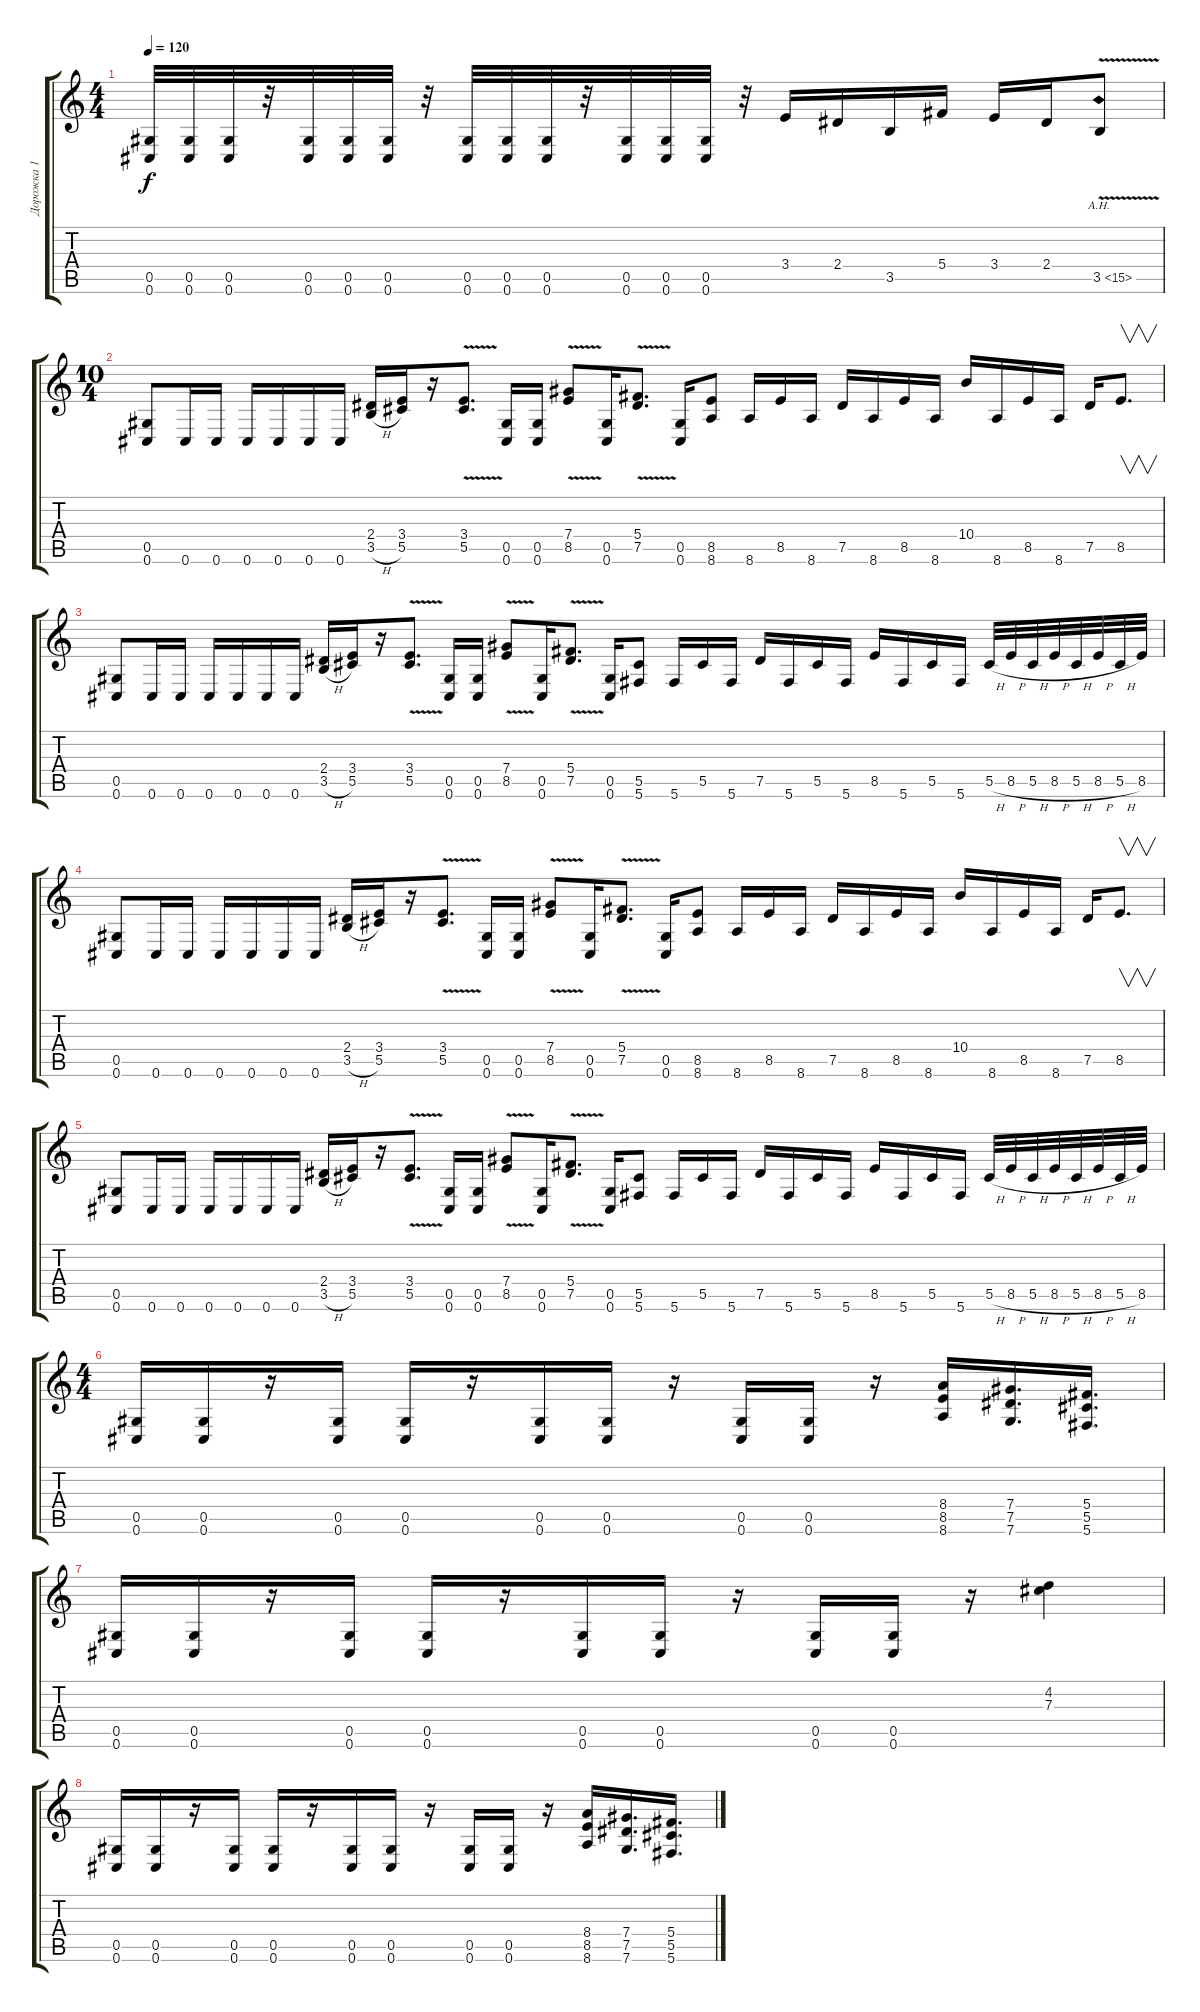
\track ("Дорожка 1" "Дорожка 1") {instrument distortionguitar}
\staff {score tabs}
\tuning (Eb4 Bb3 Gb3 Db3 Ab2 Db2) {hide}
\ts (4 4)
\tempo 120
\clef g2
\ks c
(0.5 0.6).32{dy f instrument distortionguitar} (0.5 0.6).32 (0.5 0.6).32 r.32 (0.5 0.6).32 (0.5 0.6).32 (0.5 0.6).32 r.32 (0.5 0.6).32 (0.5 0.6).32 (0.5 0.6).32 r.32 (0.5 0.6).32 (0.5 0.6).32 (0.5 0.6).32 r.32 3.4.16 2.4.16 3.5.16 5.4.16 3.4.16 2.4.16 3.5{ah 12 v}.8{instrument guitarharmonics} |
\ts (10 4)
(0.5 0.6).8{instrument distortionguitar} 0.6.16 0.6.16 0.6.16 0.6.16 0.6.16 0.6.16 (2.4 3.5{h}).16 (3.4 5.5).16 r.16 (3.4{v} 5.5{v}).8{d} (0.5 0.6).16 (0.5 0.6).16 (7.4{v} 8.5{v}).8 (0.5 0.6).16 (5.4{v} 7.5{v}).8{d} (0.5 0.6).16 (8.5 8.6).8 8.6.16 8.5.16 8.6.16 7.5.16 8.6.16 8.5.16 8.6.16 10.4.16 8.6.16 8.5.16 8.6.16 7.5.16 8.5.8{v d} |
(0.5 0.6).8{instrument distortionguitar} 0.6.16 0.6.16 0.6.16 0.6.16 0.6.16 0.6.16 (2.4 3.5{h}).16 (3.4 5.5).16 r.16 (3.4{v} 5.5{v}).8{d} (0.5 0.6).16 (0.5 0.6).16 (7.4{v} 8.5{v}).8 (0.5 0.6).16 (5.4{v} 7.5{v}).8{d} (0.5 0.6).16 (5.5 5.6).8 5.6.16 5.5.16 5.6.16 7.5.16 5.6.16 5.5.16 5.6.16 8.5.16 5.6.16 5.5.16 5.6.16 5.5{h}.32 8.5{h}.32 5.5{h}.32 8.5{h}.32 5.5{h}.32 8.5{h}.32 5.5{h}.32 8.5.32 |
(0.5 0.6).8{instrument distortionguitar} 0.6.16 0.6.16 0.6.16 0.6.16 0.6.16 0.6.16 (2.4 3.5{h}).16 (3.4 5.5).16 r.16 (3.4{v} 5.5{v}).8{d} (0.5 0.6).16 (0.5 0.6).16 (7.4{v} 8.5{v}).8 (0.5 0.6).16 (5.4{v} 7.5{v}).8{d} (0.5 0.6).16 (8.5 8.6).8 8.6.16 8.5.16 8.6.16 7.5.16 8.6.16 8.5.16 8.6.16 10.4.16 8.6.16 8.5.16 8.6.16 7.5.16 8.5.8{v d} |
(0.5 0.6).8{instrument distortionguitar} 0.6.16 0.6.16 0.6.16 0.6.16 0.6.16 0.6.16 (2.4 3.5{h}).16 (3.4 5.5).16 r.16 (3.4{v} 5.5{v}).8{d} (0.5 0.6).16 (0.5 0.6).16 (7.4{v} 8.5{v}).8 (0.5 0.6).16 (5.4{v} 7.5{v}).8{d} (0.5 0.6).16 (5.5 5.6).8 5.6.16 5.5.16 5.6.16 7.5.16 5.6.16 5.5.16 5.6.16 8.5.16 5.6.16 5.5.16 5.6.16 5.5{h}.32 8.5{h}.32 5.5{h}.32 8.5{h}.32 5.5{h}.32 8.5{h}.32 5.5{h}.32 8.5.32 |
\ts (4 4)
(0.5 0.6).16 (0.5 0.6).16 r.16 (0.5 0.6).16 (0.5 0.6).16 r.16 (0.5 0.6).16 (0.5 0.6).16 r.16 (0.5 0.6).16 (0.5 0.6).16 r.16 (8.4 8.5 8.6).16 (7.4 7.5 7.6).16{d} (5.4 5.5 5.6).16{d} |
(0.5 0.6).16 (0.5 0.6).16 r.16 (0.5 0.6).16 (0.5 0.6).16 r.16 (0.5 0.6).16 (0.5 0.6).16 r.16 (0.5 0.6).16 (0.5 0.6).16 r.16 (4.2 7.3).4 |
(0.5 0.6).16 (0.5 0.6).16 r.16 (0.5 0.6).16 (0.5 0.6).16 r.16 (0.5 0.6).16 (0.5 0.6).16 r.16 (0.5 0.6).16 (0.5 0.6).16 r.16 (8.4 8.5 8.6).16 (7.4 7.5 7.6).16{d} (5.4 5.5 5.6).16{d}
